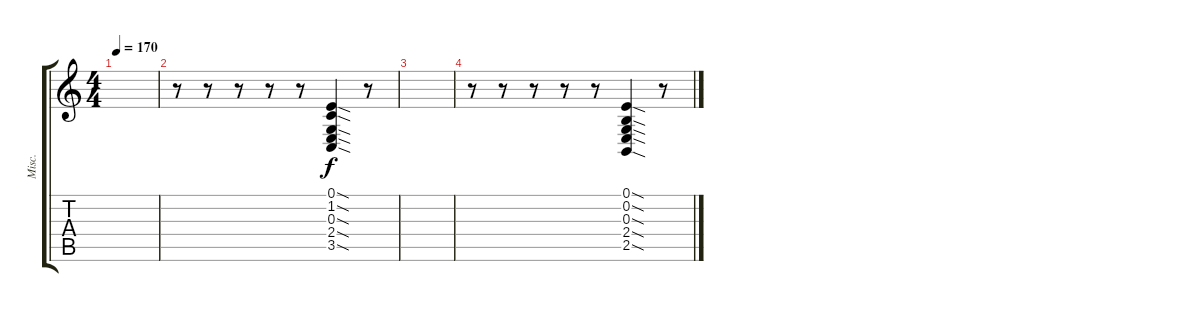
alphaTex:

\track ("Misc." "Misc.") {instrument lead4chiff}
\staff {score tabs}
\tuning (E4 B3 G3 D3 A2 E2) {hide}
\ts (4 4)
\tempo 170
\clef g2
\ks c
|
r.8 r.8 r.8 r.8 r.8 (0.1{sod} 1.2{sod} 0.3{sod} 2.4{sod} 3.5{sod}).4 r.8 |
|
r.8 r.8 r.8 r.8 r.8 (0.1{sod} 0.2{sod} 0.3{sod} 2.4{sod} 2.5{sod}).4 r.8
